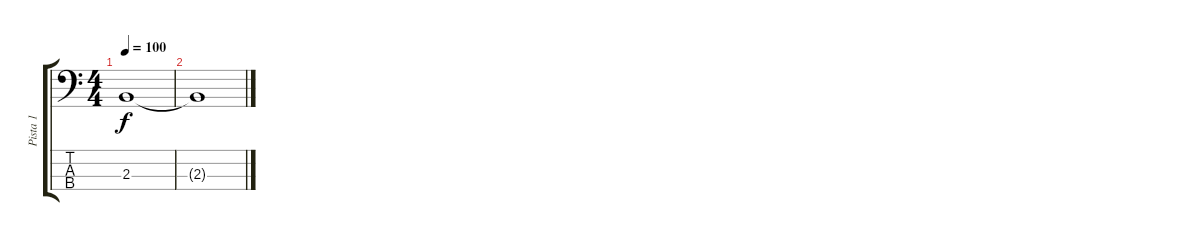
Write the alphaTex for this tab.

\track ("Pista 1" "Pista 1") {instrument electricbassfinger}
\staff {score tabs}
\tuning (G2 D2 A1 E1) {hide}
\ts (4 4)
\tempo 100
\clef f4
\ks c
2.3.1{dy f} |
2.3{t}.1
